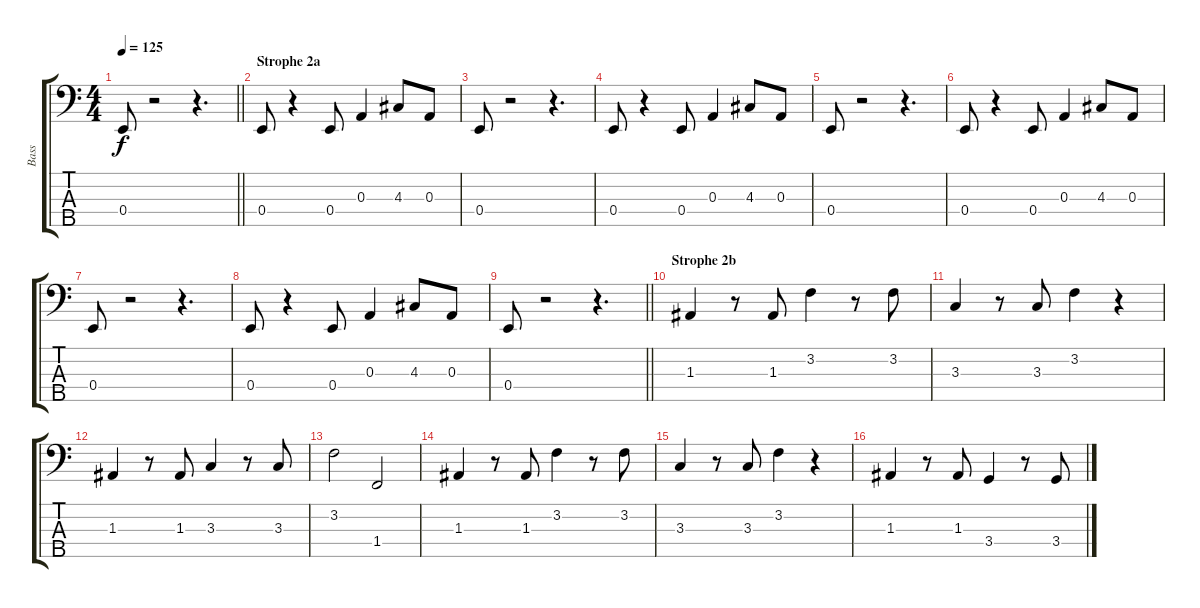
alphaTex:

\track ("Bass" "Bass") {instrument electricbassfinger}
\staff {score tabs}
\tuning (G2 D2 A1 E1 B0) {hide}
\ts (4 4)
\tempo 125
\clef f4
\barLineRight lightlight
\ks c
0.4.8{dy f} r.2 r.4{d} |
\section ("" "Strophe 2a")
0.4.8 r.4 0.4.8 0.3.4 4.3.8 0.3.8 |
0.4.8 r.2 r.4{d} |
0.4.8 r.4 0.4.8 0.3.4 4.3.8 0.3.8 |
0.4.8 r.2 r.4{d} |
0.4.8 r.4 0.4.8 0.3.4 4.3.8 0.3.8 |
0.4.8 r.2 r.4{d} |
0.4.8 r.4 0.4.8 0.3.4 4.3.8 0.3.8 |
\barLineRight lightlight
0.4.8 r.2 r.4{d} |
\section ("" "Strophe 2b")
1.3.4 r.8 1.3.8 3.2.4 r.8 3.2.8 |
3.3.4 r.8 3.3.8 3.2.4 r.4 |
1.3.4 r.8 1.3.8 3.3.4 r.8 3.3.8 |
3.2.2 1.4.2 |
1.3.4 r.8 1.3.8 3.2.4 r.8 3.2.8 |
3.3.4 r.8 3.3.8 3.2.4 r.4 |
1.3.4 r.8 1.3.8 3.4.4 r.8 3.4.8
